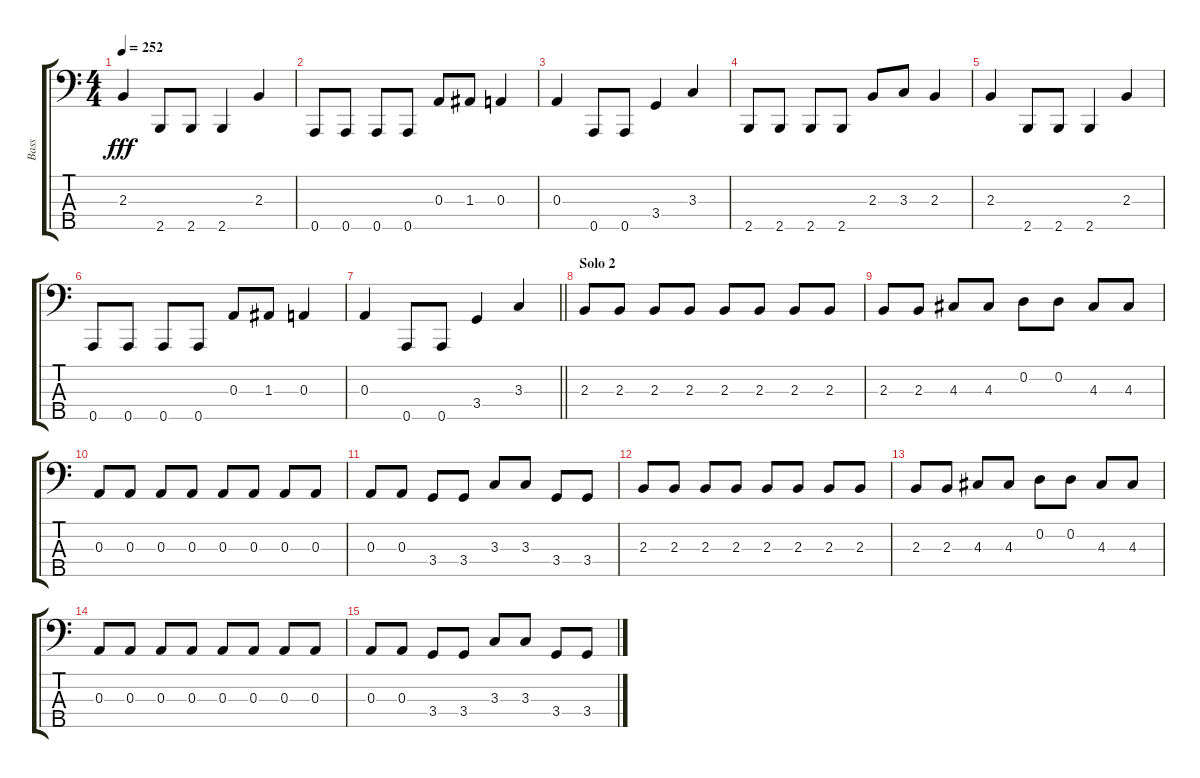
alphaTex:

\track ("Bass" "Bass") {instrument electricbasspick}
\staff {score tabs}
\tuning (G2 D2 A1 E1 A0) {hide}
\ts (4 4)
\tempo 252
\clef f4
\ks c
2.3.4{dy fff} 2.5.8 2.5.8 2.5.4 2.3.4 |
0.5.8 0.5.8 0.5.8 0.5.8 0.3.8 1.3.8 0.3.4 |
0.3.4 0.5.8 0.5.8 3.4.4 3.3.4 |
2.5.8 2.5.8 2.5.8 2.5.8 2.3.8 3.3.8 2.3.4 |
2.3.4 2.5.8 2.5.8 2.5.4 2.3.4 |
0.5.8 0.5.8 0.5.8 0.5.8 0.3.8 1.3.8 0.3.4 |
\barLineRight lightlight
0.3.4 0.5.8 0.5.8 3.4.4 3.3.4 |
\section ("" "Solo 2")
2.3.8 2.3.8 2.3.8 2.3.8 2.3.8 2.3.8 2.3.8 2.3.8 |
2.3.8 2.3.8 4.3.8 4.3.8 0.2.8 0.2.8 4.3.8 4.3.8 |
0.3.8 0.3.8 0.3.8 0.3.8 0.3.8 0.3.8 0.3.8 0.3.8 |
0.3.8 0.3.8 3.4.8 3.4.8 3.3.8 3.3.8 3.4.8 3.4.8 |
2.3.8 2.3.8 2.3.8 2.3.8 2.3.8 2.3.8 2.3.8 2.3.8 |
2.3.8 2.3.8 4.3.8 4.3.8 0.2.8 0.2.8 4.3.8 4.3.8 |
0.3.8 0.3.8 0.3.8 0.3.8 0.3.8 0.3.8 0.3.8 0.3.8 |
0.3.8 0.3.8 3.4.8 3.4.8 3.3.8 3.3.8 3.4.8 3.4.8
